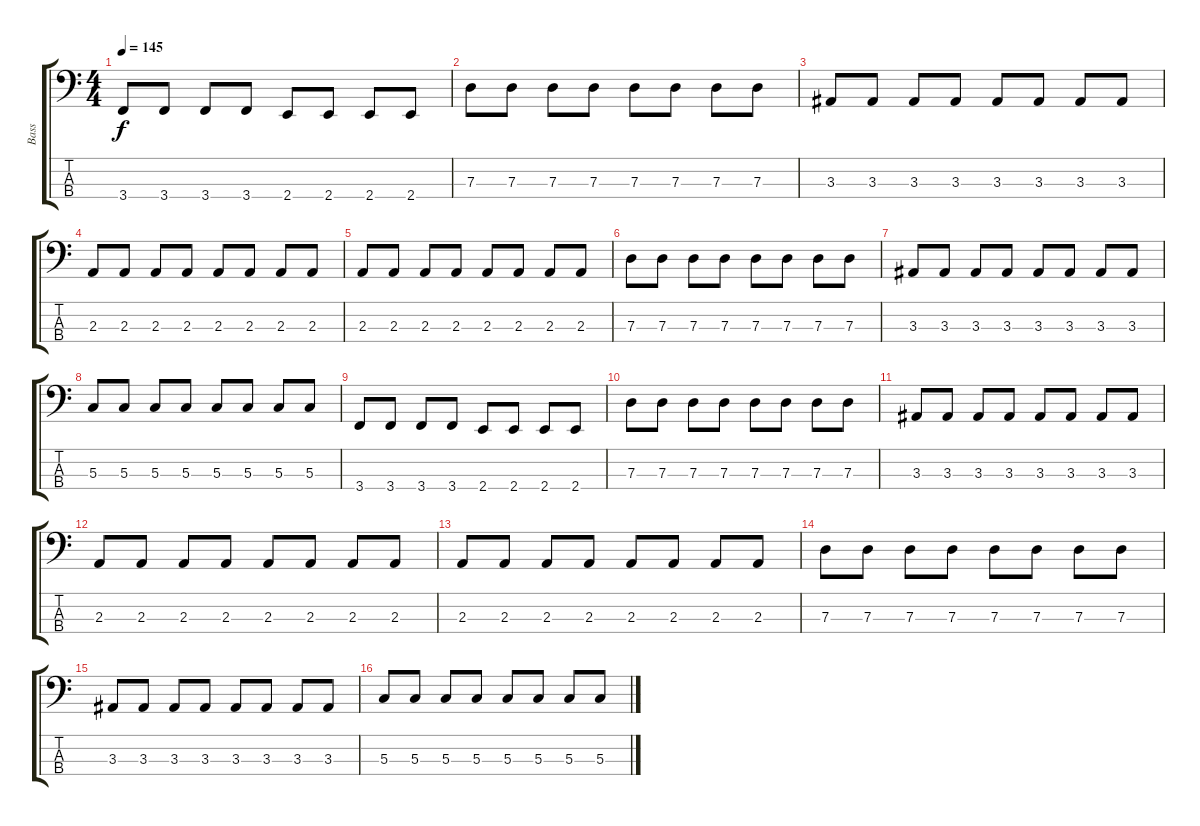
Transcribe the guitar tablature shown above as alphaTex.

\track ("Bass" "Bass") {instrument electricbasspick}
\staff {score tabs}
\tuning (F2 C2 G1 D1) {hide}
\ts (4 4)
\tempo 145
\clef f4
\ks c
3.4.8{dy f} 3.4.8 3.4.8 3.4.8 2.4.8 2.4.8 2.4.8 2.4.8 |
7.3.8 7.3.8 7.3.8 7.3.8 7.3.8 7.3.8 7.3.8 7.3.8 |
3.3.8 3.3.8 3.3.8 3.3.8 3.3.8 3.3.8 3.3.8 3.3.8 |
2.3.8 2.3.8 2.3.8 2.3.8 2.3.8 2.3.8 2.3.8 2.3.8 |
2.3.8 2.3.8 2.3.8 2.3.8 2.3.8 2.3.8 2.3.8 2.3.8 |
7.3.8 7.3.8 7.3.8 7.3.8 7.3.8 7.3.8 7.3.8 7.3.8 |
3.3.8 3.3.8 3.3.8 3.3.8 3.3.8 3.3.8 3.3.8 3.3.8 |
5.3.8 5.3.8 5.3.8 5.3.8 5.3.8 5.3.8 5.3.8 5.3.8 |
3.4.8 3.4.8 3.4.8 3.4.8 2.4.8 2.4.8 2.4.8 2.4.8 |
7.3.8 7.3.8 7.3.8 7.3.8 7.3.8 7.3.8 7.3.8 7.3.8 |
3.3.8 3.3.8 3.3.8 3.3.8 3.3.8 3.3.8 3.3.8 3.3.8 |
2.3.8 2.3.8 2.3.8 2.3.8 2.3.8 2.3.8 2.3.8 2.3.8 |
2.3.8 2.3.8 2.3.8 2.3.8 2.3.8 2.3.8 2.3.8 2.3.8 |
7.3.8 7.3.8 7.3.8 7.3.8 7.3.8 7.3.8 7.3.8 7.3.8 |
3.3.8 3.3.8 3.3.8 3.3.8 3.3.8 3.3.8 3.3.8 3.3.8 |
5.3.8 5.3.8 5.3.8 5.3.8 5.3.8 5.3.8 5.3.8 5.3.8
